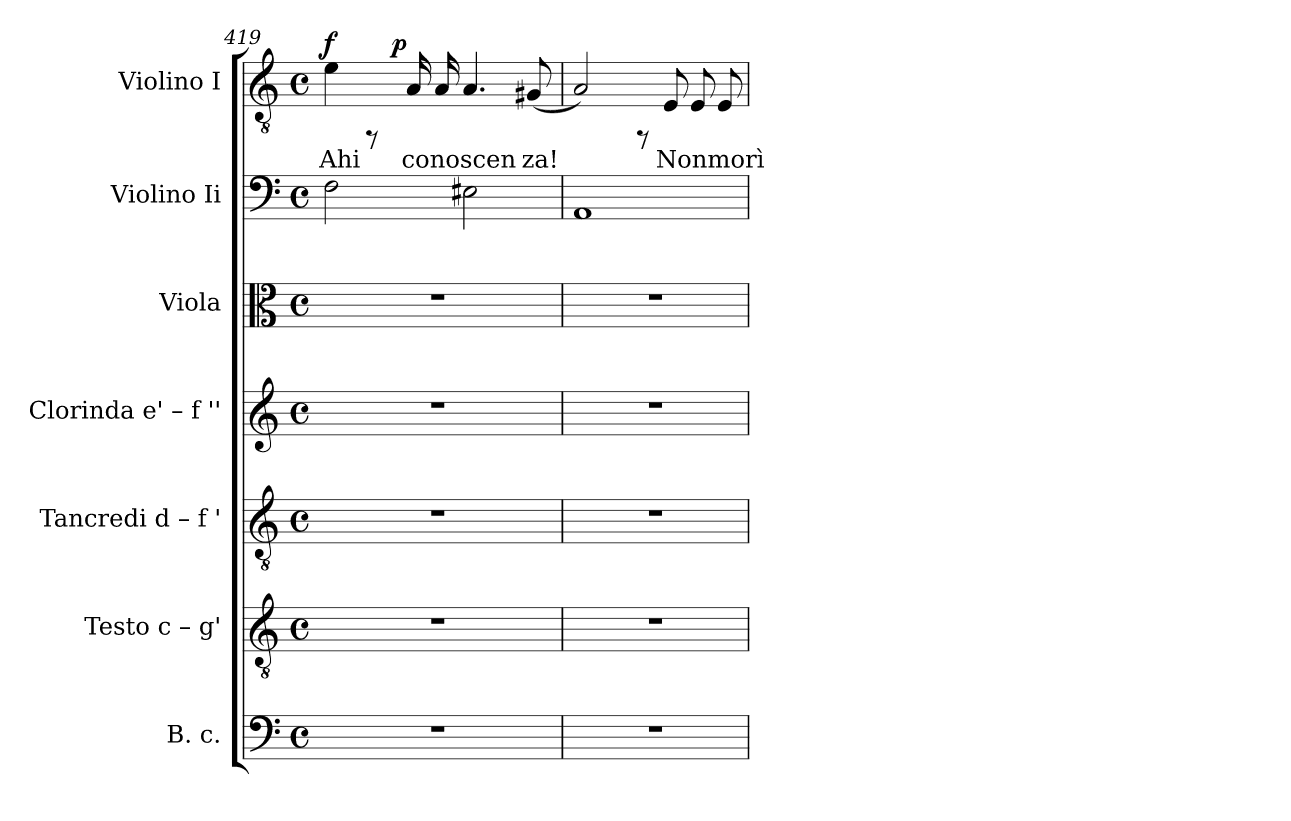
**kern	**kern	**kern	**kern	**kern	**kern	**kern	**text	**dynam
*part7	*part6	*part5	*part4	*part3	*part2	*part1	*part1	*part1
*staff7	*staff6	*staff5	*staff4	*staff3	*staff2	*staff1	*staff1	*staff1
*I"B. c.	*I"Testo  c – g'	*I"Tancredi  d – f '	*I"Clorinda  e' – f ''	*I"Viola	*I"Violino Ii	*I"Violino I	*	*
*clefF4	*clefGv2	*clefGv2	*clefG2	*clefC3	*clefF4	*clefGv2	*	*
*k[]	*k[]	*k[]	*k[]	*k[]	*k[]	*k[]	*	*
*C:	*C:	*C:	*C:	*C:	*C:	*C:	*	*
*M4/4	*M4/4	*M4/4	*M4/4	*M4/4	*M4/4	*M4/4	*	*
*met(c)	*met(c)	*met(c)	*met(c)	*met(c)	*met(c)	*met(c)	*	*
=419	=419	=419	=419	=419	=419	=419	=419	=419
!	!	!	!	!	!	!	!LO:LY:b:cj	!LO:DY:a
*	*	*	*	*	*	*^	*	*
1r	1r	1r	1r	1r	2F\	4e\	4ryy	Ahi	f
.	.	.	.	.	.	8rFF	16ryy	.	.
.	.	.	.	.	.	.	64ryy	.	.
!	!	!	!	!	!	!	!	!	!LO:DY:a
.	.	.	.	.	.	.	2ryy	.	p
!	!	!	!	!	!	!	!	!LO:LY:b:cj	!
.	.	.	.	.	.	16A/	.	conoscen	.
!	!	!	!	!	!	!	!	!LO:LY:b:cj	!
.	.	.	.	.	.	16A/	.	.	.
!	!	!	!	!	!	!	!	!LO:LY:b:cj	!
.	.	.	.	.	2E#\	4.A/	.	.	.
.	.	.	.	.	.	.	8ryy	.	.
!	!	!	!	!	!	!	!	!LO:LY:b:cj	!
.	.	.	.	.	.	(<8G#X/	.	za!	.
.	.	.	.	.	.	.	32.ryy	.	.
=420	=420	=420	=420	=420	=420	=420	=420	=420	=420
!	!	!	!	!	!	!	!	!LO:LY:b:cj	!
*	*	*	*	*	*	*v	*v	*	*
1r	1r	1r	1r	1r	1AA	2A/)	.	.
.	.	.	.	.	.	8rFF	.	.
!	!	!	!	!	!	!	!LO:LY:b:cj	!
.	.	.	.	.	.	8E/	Nonmorì	.
!	!	!	!	!	!	!	!LO:LY:b:cj	!
.	.	.	.	.	.	8E/	.	.
!	!	!	!	!	!	!	!LO:LY:b:cj	!
.	.	.	.	.	.	8E/	.	.
=	=	=	=	=	=	=	=	=
*-	*-	*-	*-	*-	*-	*-	*-	*-
